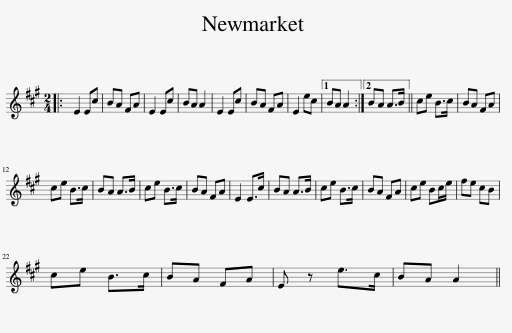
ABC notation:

X:1
L:1/8
M:2/4
I:linebreak $
K:A
V:1 treble
V:1
|: E2 Ec | BA FA | E2 Ec | BA A2 | E2 Ec | %5
 BA FA | E2 ec |1 BA A2 :|2 BA A>B || ce B>c | %10
 BA FA |$ ce B>c | BA A>B | ce B>c | BA FA | %15
 E2 E>c | BA A>B | ce B>c | BA FA | ce Bc/e/ | %20
 fe cB |$ ce B>c | BA FA | E z e>c | BA A2 || %25
